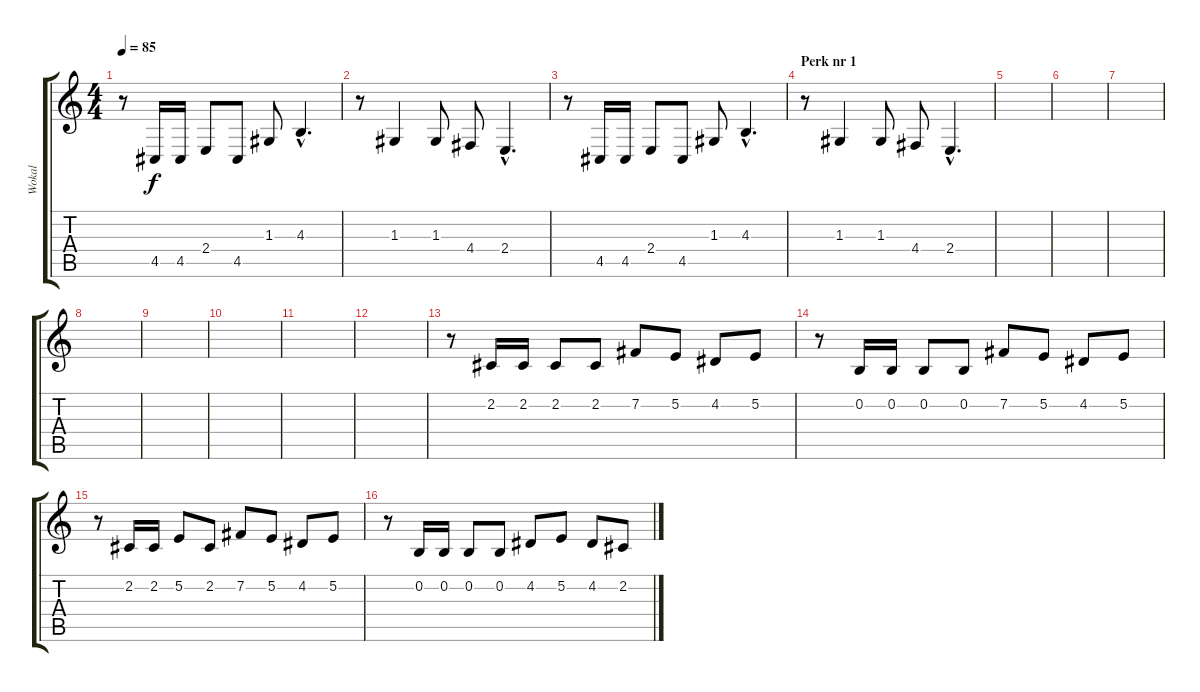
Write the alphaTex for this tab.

\track ("Wokal" "Wokal") {instrument voiceoohs}
\staff {score tabs}
\tuning (E4 B3 G3 D3 A2 E2) {hide}
\ts (4 4)
\tempo 85
\clef g2
\ks c
r.8{dy f} 4.5.16 4.5.16 2.4.8 4.5.8 1.3.8 4.3{hac}.4{d} |
r.8 1.3.4 1.3.8 4.4.8 2.4{hac}.4{d} |
r.8 4.5.16 4.5.16 2.4.8 4.5.8 1.3.8 4.3{hac}.4{d} |
\section ("" "Perk nr 1")
r.8 1.3.4 1.3.8 4.4.8 2.4{hac}.4{d} |
|
|
|
|
|
|
|
|
r.8 2.2.16 2.2.16 2.2.8 2.2.8 7.2.8 5.2.8 4.2.8 5.2.8 |
r.8 0.2.16 0.2.16 0.2.8 0.2.8 7.2.8 5.2.8 4.2.8 5.2.8 |
r.8 2.2.16 2.2.16 5.2.8 2.2.8 7.2.8 5.2.8 4.2.8 5.2.8 |
r.8 0.2.16 0.2.16 0.2.8 0.2.8 4.2.8 5.2.8 4.2.8 2.2.8
